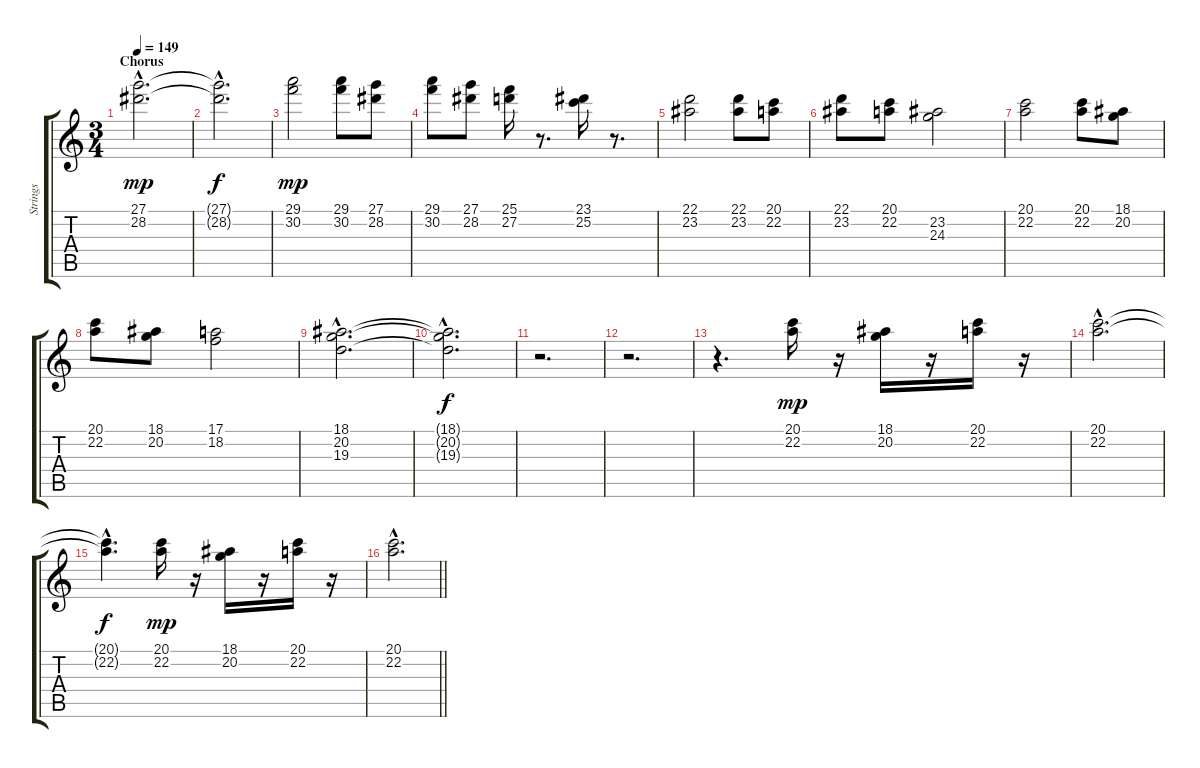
\track ("Strings" "Strings") {instrument stringensemble1}
\staff {score tabs}
\tuning (E4 B3 G3 D3 A2 E2) {hide}
\ts (3 4)
\section ("" "Chorus")
\tempo 149
\clef g2
\ks c
(27.1{hac} 28.2{hac}).2{d dy mp} |
(27.1{hac t} 28.2{hac t}).2{d dy f} |
(29.1 30.2).2{dy mp} (29.1 30.2).8 (27.1 28.2).8 |
(29.1 30.2).8 (27.1 28.2).8 (25.1 27.2).16 r.8{d} (23.1 25.2).16 r.8{d} |
(22.1 23.2).2 (22.1 23.2).8 (20.1 22.2).8 |
(22.1 23.2).8 (20.1 22.2).8 (23.2 24.3).2 |
(20.1 22.2).2 (20.1 22.2).8 (18.1 20.2).8 |
(20.1 22.2).8 (18.1 20.2).8 (17.1 18.2).2 |
(18.1{hac} 20.2{hac} 19.3{hac}).2{d} |
(18.1{hac t} 20.2{hac t} 19.3{hac t}).2{d dy f} |
r.2{d} |
r.2{d} |
r.4{d} (20.1 22.2).16{dy mp} r.16 (18.1 20.2).16 r.16 (20.1 22.2).16 r.16 |
(20.1{hac} 22.2{hac}).2{d} |
(20.1{hac t} 22.2{hac t}).4{d dy f} (20.1 22.2).16{dy mp} r.16 (18.1 20.2).16 r.16 (20.1 22.2).16 r.16 |
\barLineRight lightlight
(20.1{hac} 22.2{hac}).2{d}
